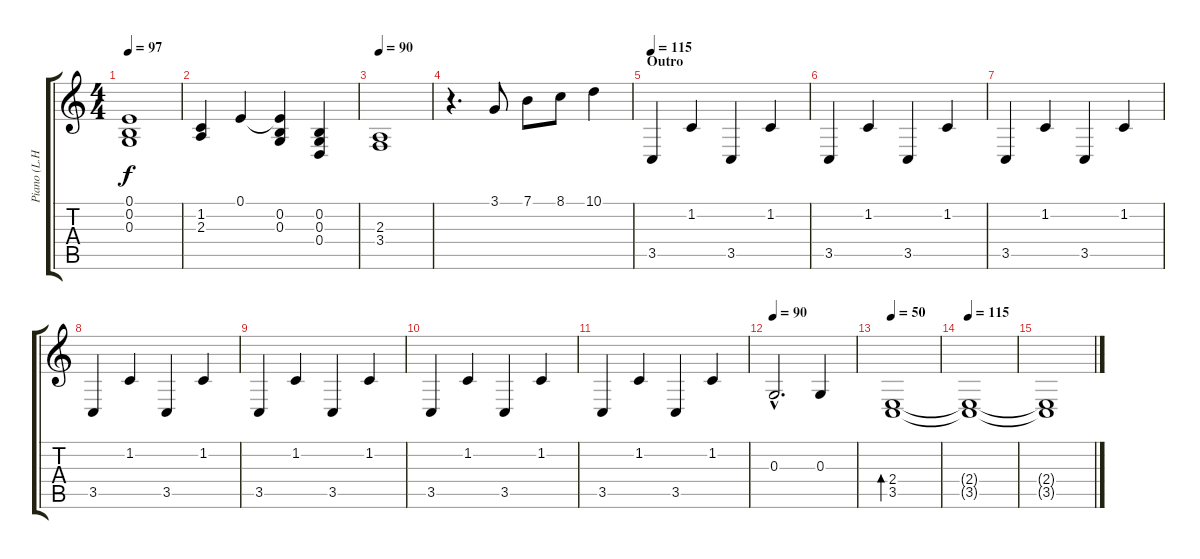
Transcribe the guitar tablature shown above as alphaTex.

\track ("Piano (L.H.)" "Piano (L.H") {instrument acousticgrandpiano}
\staff {score tabs}
\tuning (E4 B3 G3 D3 A2 D2) {hide}
\ts (4 4)
\tempo 97
\clef g2
\ks c
(0.1 0.2 0.3).1{dy f} |
(1.2 2.3).4 0.1.4 (0.1{t} 0.2 0.3).4 (0.2 0.3 0.4).4 |
\tempo 90
(2.3 3.4).1 |
r.4{d} 3.1.8 7.1.8 8.1.8 10.1.4 |
\section ("" "Outro")
\tempo 115
3.5.4{volume 0} 1.2.4{volume 8} 3.5.4 1.2.4 |
3.5.4 1.2.4 3.5.4 1.2.4 |
3.5.4 1.2.4 3.5.4 1.2.4 |
3.5.4 1.2.4 3.5.4 1.2.4 |
3.5.4 1.2.4 3.5.4 1.2.4 |
3.5.4 1.2.4 3.5.4 1.2.4 |
3.5.4 1.2.4 3.5.4 1.2.4 |
\tempo 90
0.3{hac}.2{d} 0.3.4 |
\tempo 50
(2.4 3.5).1{bd 480} |
\tempo 115
(2.4{t} 3.5{t}).1 |
(2.4{t} 3.5{t}).1
